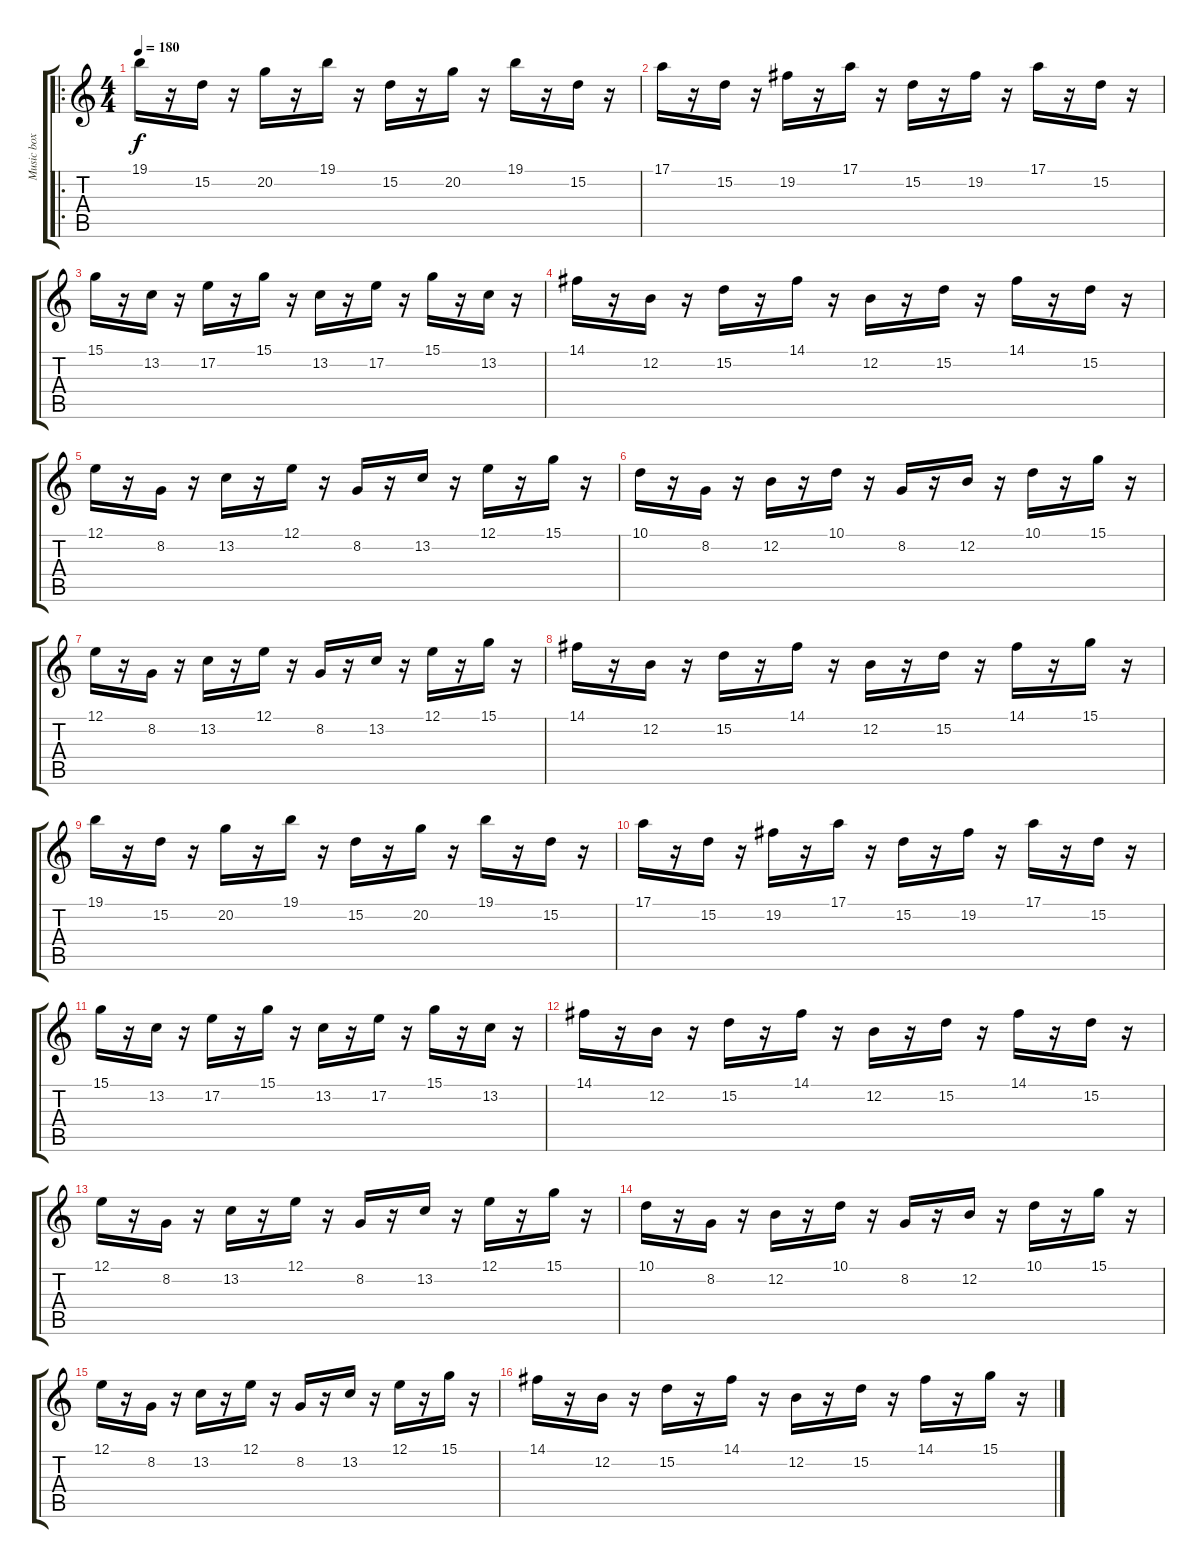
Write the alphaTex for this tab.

\track ("Music box" "Music box") {instrument musicbox}
\staff {score tabs}
\tuning (E4 B3 G3 D3 A2 E2) {hide}
\ro
\ts (4 4)
\tempo 180
\clef g2
\ks c
19.1.16{dy f} r.16 15.2.16 r.16 20.2.16 r.16 19.1.16 r.16 15.2.16 r.16 20.2.16 r.16 19.1.16 r.16 15.2.16 r.16 |
17.1.16 r.16 15.2.16 r.16 19.2.16 r.16 17.1.16 r.16 15.2.16 r.16 19.2.16 r.16 17.1.16 r.16 15.2.16 r.16 |
15.1.16 r.16 13.2.16 r.16 17.2.16 r.16 15.1.16 r.16 13.2.16 r.16 17.2.16 r.16 15.1.16 r.16 13.2.16 r.16 |
14.1.16 r.16 12.2.16 r.16 15.2.16 r.16 14.1.16 r.16 12.2.16 r.16 15.2.16 r.16 14.1.16 r.16 15.2.16 r.16 |
12.1.16 r.16 8.2.16 r.16 13.2.16 r.16 12.1.16 r.16 8.2.16 r.16 13.2.16 r.16 12.1.16 r.16 15.1.16 r.16 |
10.1.16 r.16 8.2.16 r.16 12.2.16 r.16 10.1.16 r.16 8.2.16 r.16 12.2.16 r.16 10.1.16 r.16 15.1.16 r.16 |
12.1.16 r.16 8.2.16 r.16 13.2.16 r.16 12.1.16 r.16 8.2.16 r.16 13.2.16 r.16 12.1.16 r.16 15.1.16 r.16 |
14.1.16 r.16 12.2.16 r.16 15.2.16 r.16 14.1.16 r.16 12.2.16 r.16 15.2.16 r.16 14.1.16 r.16 15.1.16 r.16 |
19.1.16 r.16 15.2.16 r.16 20.2.16 r.16 19.1.16 r.16 15.2.16 r.16 20.2.16 r.16 19.1.16 r.16 15.2.16 r.16 |
17.1.16 r.16 15.2.16 r.16 19.2.16 r.16 17.1.16 r.16 15.2.16 r.16 19.2.16 r.16 17.1.16 r.16 15.2.16 r.16 |
15.1.16 r.16 13.2.16 r.16 17.2.16 r.16 15.1.16 r.16 13.2.16 r.16 17.2.16 r.16 15.1.16 r.16 13.2.16 r.16 |
14.1.16 r.16 12.2.16 r.16 15.2.16 r.16 14.1.16 r.16 12.2.16 r.16 15.2.16 r.16 14.1.16 r.16 15.2.16 r.16 |
12.1.16 r.16 8.2.16 r.16 13.2.16 r.16 12.1.16 r.16 8.2.16 r.16 13.2.16 r.16 12.1.16 r.16 15.1.16 r.16 |
10.1.16 r.16 8.2.16 r.16 12.2.16 r.16 10.1.16 r.16 8.2.16 r.16 12.2.16 r.16 10.1.16 r.16 15.1.16 r.16 |
12.1.16 r.16 8.2.16 r.16 13.2.16 r.16 12.1.16 r.16 8.2.16 r.16 13.2.16 r.16 12.1.16 r.16 15.1.16 r.16 |
14.1.16 r.16 12.2.16 r.16 15.2.16 r.16 14.1.16 r.16 12.2.16 r.16 15.2.16 r.16 14.1.16 r.16 15.1.16 r.16
